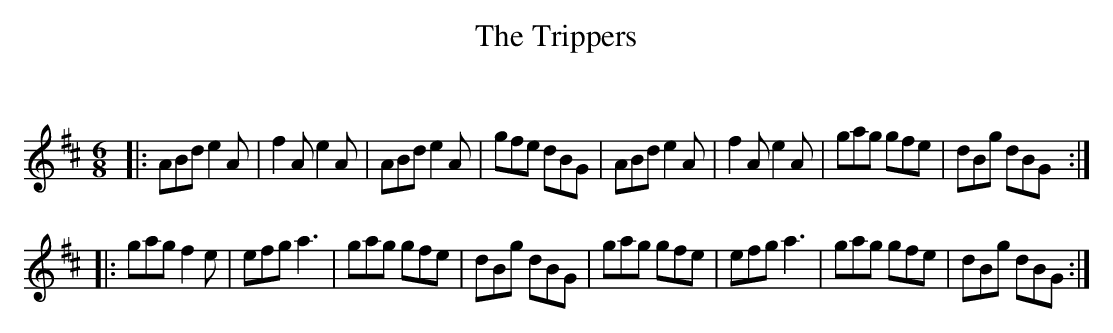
X:1
T: The Trippers
C:
Q:180
K:D
M:6/8
L:1/16
|:\
A2B2d2 e4A2 | f4A2 e4A2 | A2B2d2 e4A2 | g2f2e2 d2B2G2 |\
A2B2d2 e4A2 | f4A2 e4A2 | g2a2g2 g2f2e2 | d2B2g2 d2B2G2 :|
|:\
g2a2g2 f4e2 | e2f2g2 a6 | g2a2g2 g2f2e2 | d2B2g2 d2B2G2 |\
g2a2g2 g2f2e2 | e2f2g2 a6 | g2a2g2 g2f2e2 | d2B2g2 d2B2G2 :|
